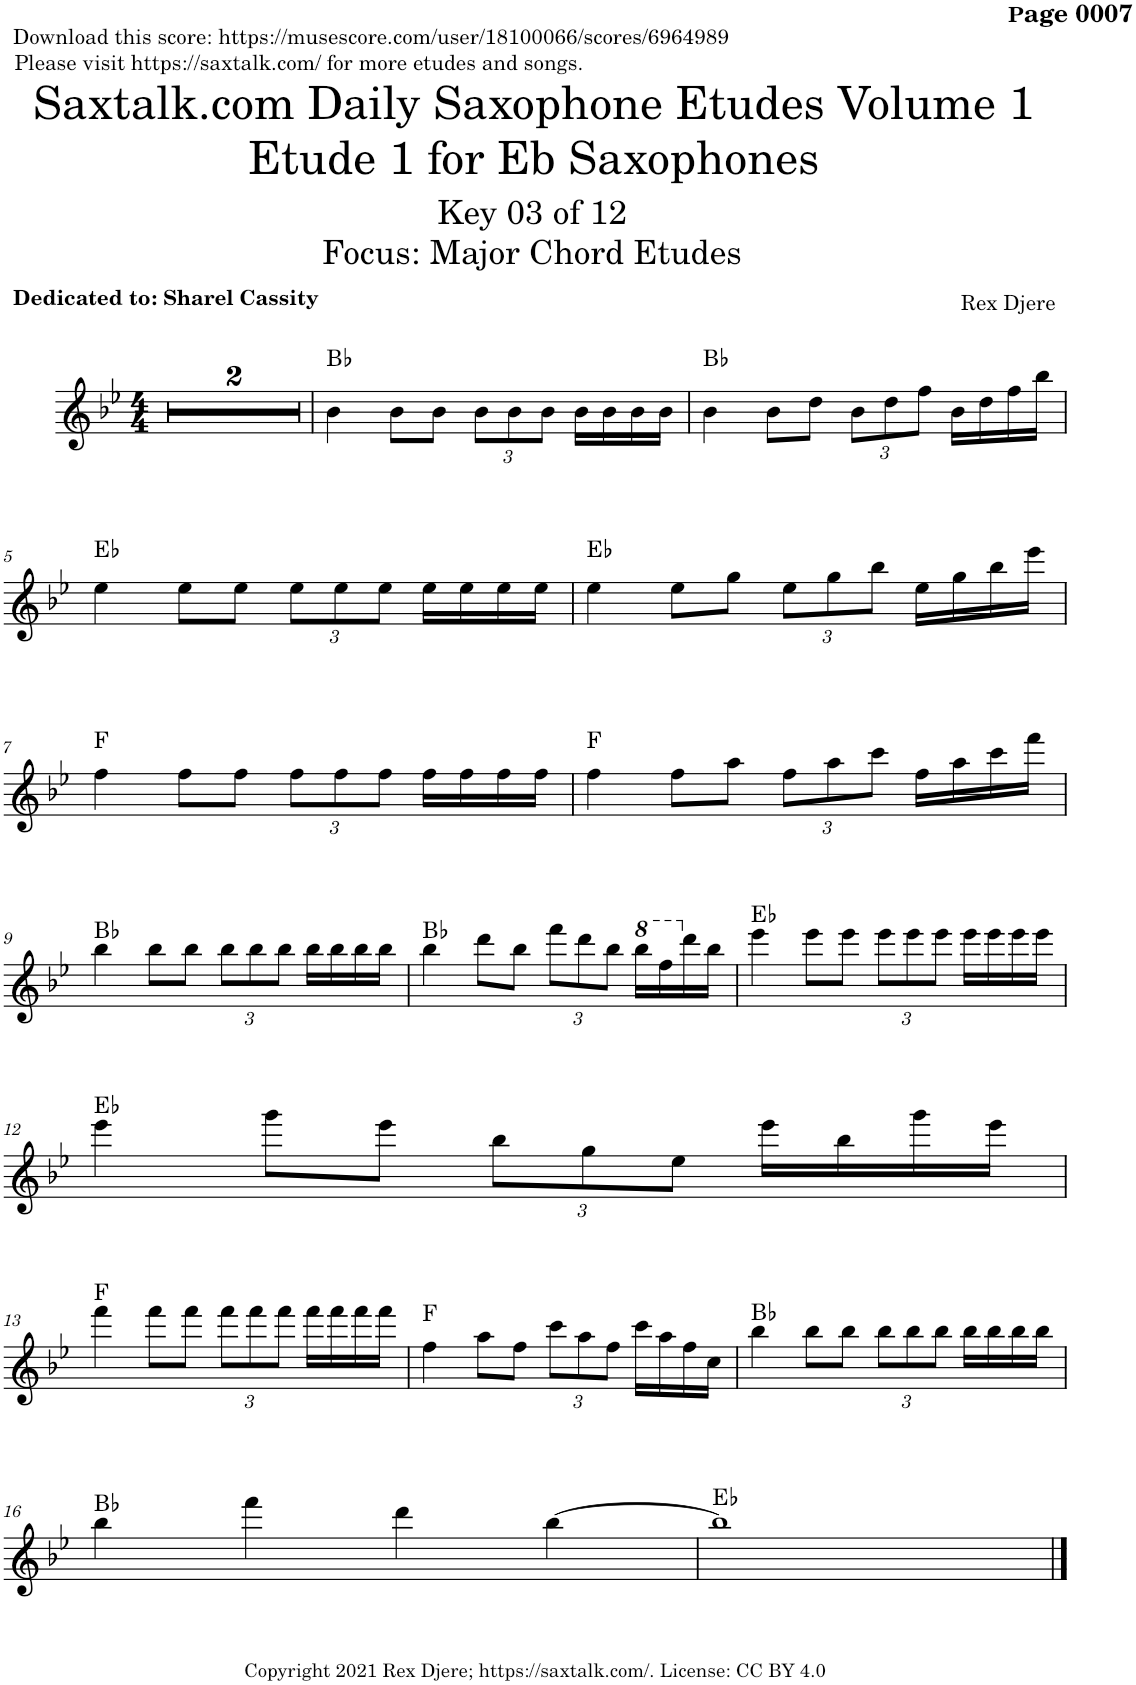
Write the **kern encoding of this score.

**kern	**harte
*part1	*part1
*staff1	*
*I"Alto Saxophone	*
*I'A. Sax.	*
*clefG2	*
*Trd5c9	*
*k[b-e-]	*
*M4/4	*
=1	=1
1r	.
=2	=2
1r	.
=3	=3
4b-\	Bb:maj
8b-\L	.
8b-\J	.
*Xbrackettup	*
12b-\L	.
12b-\	.
12b-\J	.
16b-\LL	.
16b-\	.
16b-\	.
16b-\JJ	.
=4	=4
4b-\	Bb:maj
8b-\L	.
8dd\J	.
12b-\L	.
12dd\	.
12ff\J	.
16b-\LL	.
16dd\	.
16ff\	.
16bb-\JJ	.
!!LO:LB:g=z
=5	=5
4ee-\	Eb:maj
8ee-\L	.
8ee-\J	.
12ee-\L	.
12ee-\	.
12ee-\J	.
16ee-\LL	.
16ee-\	.
16ee-\	.
16ee-\JJ	.
=6	=6
4ee-\	Eb:maj
8ee-\L	.
8gg\J	.
12ee-\L	.
12gg\	.
12bb-\J	.
16ee-\LL	.
16gg\	.
16bb-\	.
16eee-\JJ	.
!!LO:LB:g=z
=7	=7
4ff\	F:maj
8ff\L	.
8ff\J	.
12ff\L	.
12ff\	.
12ff\J	.
16ff\LL	.
16ff\	.
16ff\	.
16ff\JJ	.
=8	=8
4ff\	F:maj
8ff\L	.
8aa\J	.
12ff\L	.
12aa\	.
12ccc\J	.
16ff\LL	.
16aa\	.
16ccc\	.
16fff\JJ	.
!!LO:LB:g=z
=9	=9
4bb-\	Bb:maj
8bb-\L	.
8bb-\J	.
12bb-\L	.
12bb-\	.
12bb-\J	.
16bb-\LL	.
16bb-\	.
16bb-\	.
16bb-\JJ	.
=10	=10
4bb-\	Bb:maj
8ddd\L	.
8bb-\J	.
12fff\L	.
12ddd\	.
12bb-\J	.
*8va	*
16bbb-\LL	.
16fff\	.
*X8va	*
16ddd\	.
16bb-\JJ	.
=11	=11
4eee-\	Eb:maj
8eee-\L	.
8eee-\J	.
12eee-\L	.
12eee-\	.
12eee-\J	.
16eee-\LL	.
16eee-\	.
16eee-\	.
16eee-\JJ	.
!!LO:LB:g=z
=12	=12
4eee-\	Eb:maj
8ggg\L	.
8eee-\J	.
12bb-\L	.
12gg\	.
12ee-\J	.
16eee-\LL	.
16bb-\	.
16ggg\	.
16eee-\JJ	.
!!LO:LB:g=z
=13	=13
4fff\	F:maj
8fff\L	.
8fff\J	.
12fff\L	.
12fff\	.
12fff\J	.
16fff\LL	.
16fff\	.
16fff\	.
16fff\JJ	.
=14	=14
4ff\	F:maj
8aa\L	.
8ff\J	.
12ccc\L	.
12aa\	.
12ff\J	.
16ccc\LL	.
16aa\	.
16ff\	.
16cc\JJ	.
=15	=15
4bb-\	Bb:maj
8bb-\L	.
8bb-\J	.
12bb-\L	.
12bb-\	.
12bb-\J	.
16bb-\LL	.
16bb-\	.
16bb-\	.
16bb-\JJ	.
!!LO:LB:g=z
=16	=16
4bb-\	Bb:maj
4fff\	.
4ddd\	.
[4bb-\	.
=	=
*-	*-
